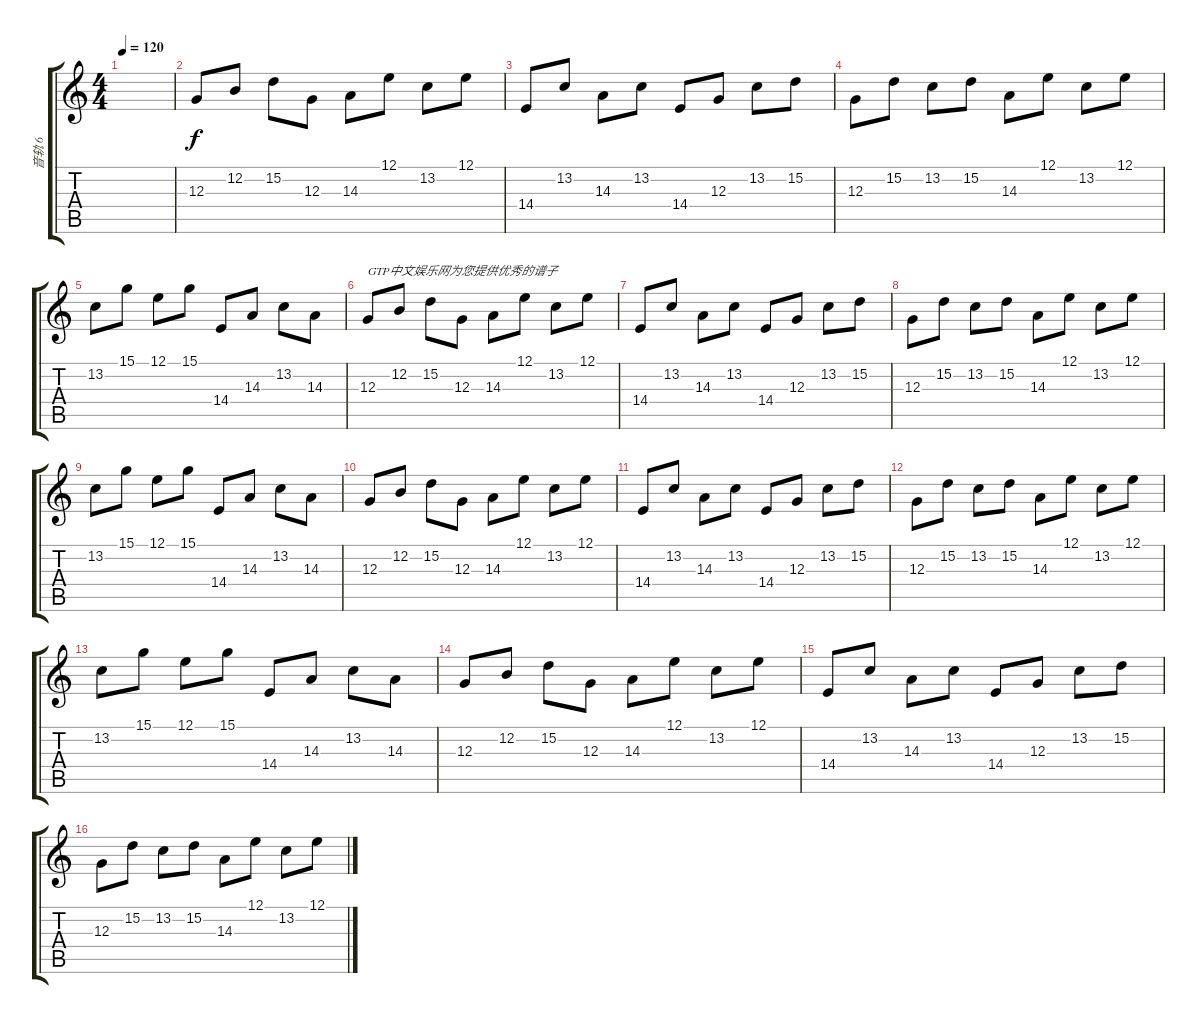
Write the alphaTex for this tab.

\track ("音轨 6" "音轨 6") {instrument celesta}
\staff {score tabs}
\tuning (E4 B3 G3 D3 A2 E2) {hide}
\ts (4 4)
\tempo 120
\clef g2
\ks c
|
12.3.8 12.2.8 15.2.8 12.3.8 14.3.8 12.1.8 13.2.8 12.1.8 |
14.4.8 13.2.8 14.3.8 13.2.8 14.4.8 12.3.8 13.2.8 15.2.8 |
12.3.8 15.2.8 13.2.8 15.2.8 14.3.8 12.1.8 13.2.8 12.1.8 |
13.2.8 15.1.8 12.1.8 15.1.8 14.4.8 14.3.8 13.2.8 14.3.8 |
12.3.8{txt "GTP中文娱乐网为您提供优秀的谱子"} 12.2.8 15.2.8 12.3.8 14.3.8 12.1.8 13.2.8 12.1.8 |
14.4.8 13.2.8 14.3.8 13.2.8 14.4.8 12.3.8 13.2.8 15.2.8 |
12.3.8 15.2.8 13.2.8 15.2.8 14.3.8 12.1.8 13.2.8 12.1.8 |
13.2.8 15.1.8 12.1.8 15.1.8 14.4.8 14.3.8 13.2.8 14.3.8 |
12.3.8 12.2.8 15.2.8 12.3.8 14.3.8 12.1.8 13.2.8 12.1.8 |
14.4.8 13.2.8 14.3.8 13.2.8 14.4.8 12.3.8 13.2.8 15.2.8 |
12.3.8 15.2.8 13.2.8 15.2.8 14.3.8 12.1.8 13.2.8 12.1.8 |
13.2.8 15.1.8 12.1.8 15.1.8 14.4.8 14.3.8 13.2.8 14.3.8 |
12.3.8 12.2.8 15.2.8 12.3.8 14.3.8 12.1.8 13.2.8 12.1.8 |
14.4.8 13.2.8 14.3.8 13.2.8 14.4.8 12.3.8 13.2.8 15.2.8 |
12.3.8 15.2.8 13.2.8 15.2.8 14.3.8 12.1.8 13.2.8 12.1.8
